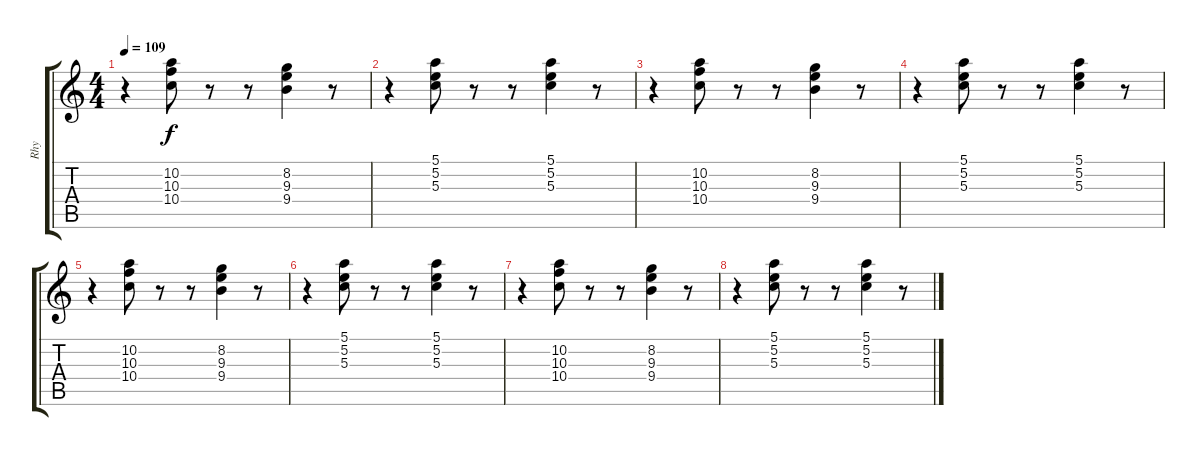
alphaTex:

\track ("Rhy" "Rhy") {instrument overdrivenguitar}
\staff {score tabs}
\tuning (E4 B3 G3 D3 A2 E2) {hide}
\ts (4 4)
\tempo 109
\clef g2
\ks c
r.4{dy f} (10.2 10.3 10.4).8 r.8 r.8 (8.2 9.3 9.4).4 r.8 |
r.4 (5.1 5.2 5.3).8 r.8 r.8 (5.1 5.2 5.3).4 r.8 |
r.4 (10.2 10.3 10.4).8 r.8 r.8 (8.2 9.3 9.4).4 r.8 |
r.4 (5.1 5.2 5.3).8 r.8 r.8 (5.1 5.2 5.3).4 r.8 |
r.4 (10.2 10.3 10.4).8 r.8 r.8 (8.2 9.3 9.4).4 r.8 |
r.4 (5.1 5.2 5.3).8 r.8 r.8 (5.1 5.2 5.3).4 r.8 |
r.4 (10.2 10.3 10.4).8 r.8 r.8 (8.2 9.3 9.4).4 r.8 |
r.4 (5.1 5.2 5.3).8 r.8 r.8 (5.1 5.2 5.3).4 r.8
